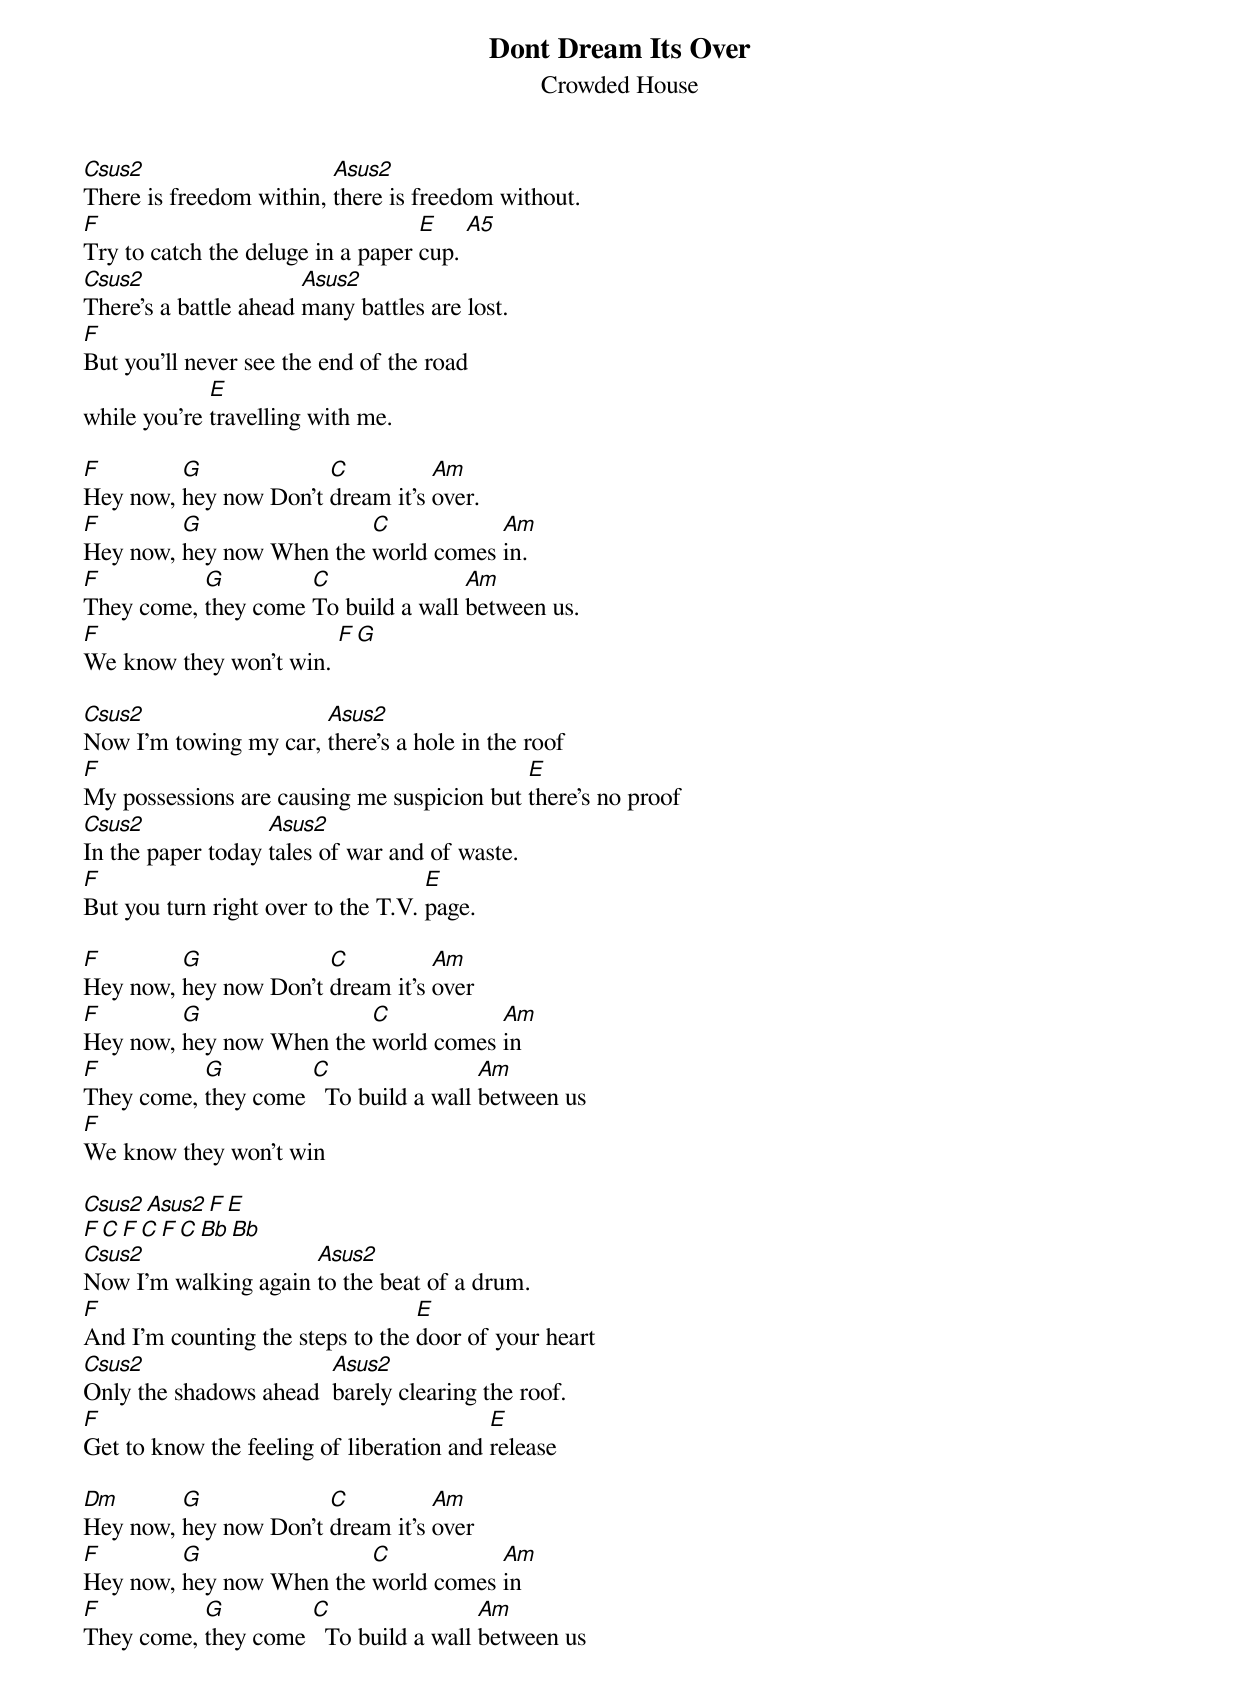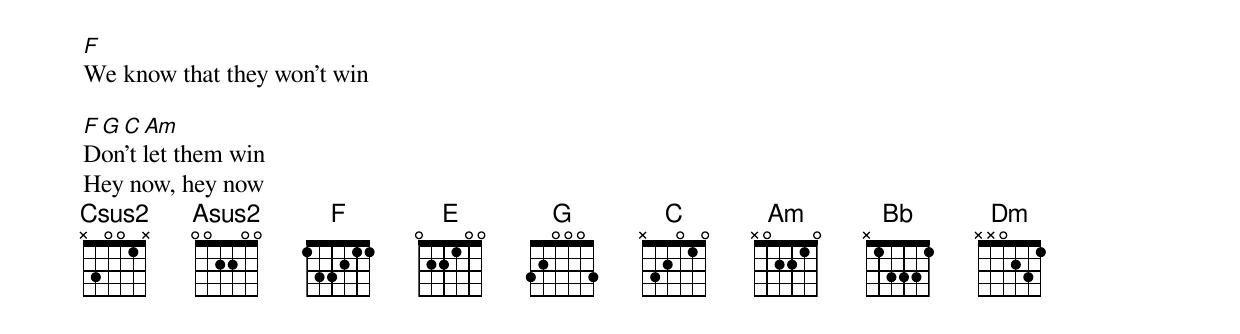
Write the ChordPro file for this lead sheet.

{title:Dont Dream Its Over}
{subtitle:Crowded House}

[Csus2]There is freedom within, [Asus2]there is freedom without.
[F]Try to catch the deluge in a paper [E]cup. [A5]
[Csus2]There's a battle ahead [Asus2]many battles are lost.
[F]But you'll never see the end of the road
while you're [E]travelling with me.

[F]Hey now, [G]hey now Don't [C]dream it's [Am]over.
[F]Hey now, [G]hey now When the [C]world comes [Am]in.
[F]They come, [G]they come [C]To build a wall [Am]between us.
[F]We know they won't win. [F][G]

[Csus2]Now I'm towing my car, [Asus2]there's a hole in the roof
[F]My possessions are causing me suspicion but [E]there's no proof
[Csus2]In the paper today [Asus2]tales of war and of waste.
[F]But you turn right over to the T.V. [E]page.

[F]Hey now, [G]hey now Don't [C]dream it's [Am]over
[F]Hey now, [G]hey now When the [C]world comes [Am]in
[F]They come, [G]they come [C]  To build a wall [Am]between us
[F]We know they won't win

[Csus2][Asus2][F][E]
[F][C][F][C][F][C][Bb][Bb]
[Csus2]Now I'm walking again [Asus2]to the beat of a drum.
[F]And I'm counting the steps to the [E]door of your heart
[Csus2]Only the shadows ahead  [Asus2]barely clearing the roof.
[F]Get to know the feeling of liberation and [E]release

[Dm]Hey now, [G]hey now Don't [C]dream it's [Am]over
[F]Hey now, [G]hey now When the [C]world comes [Am]in
[F]They come, [G]they come [C]  To build a wall [Am]between us
[F]We know that they won't win

[F][G][C][Am]
Don't let them win
Hey now, hey now
